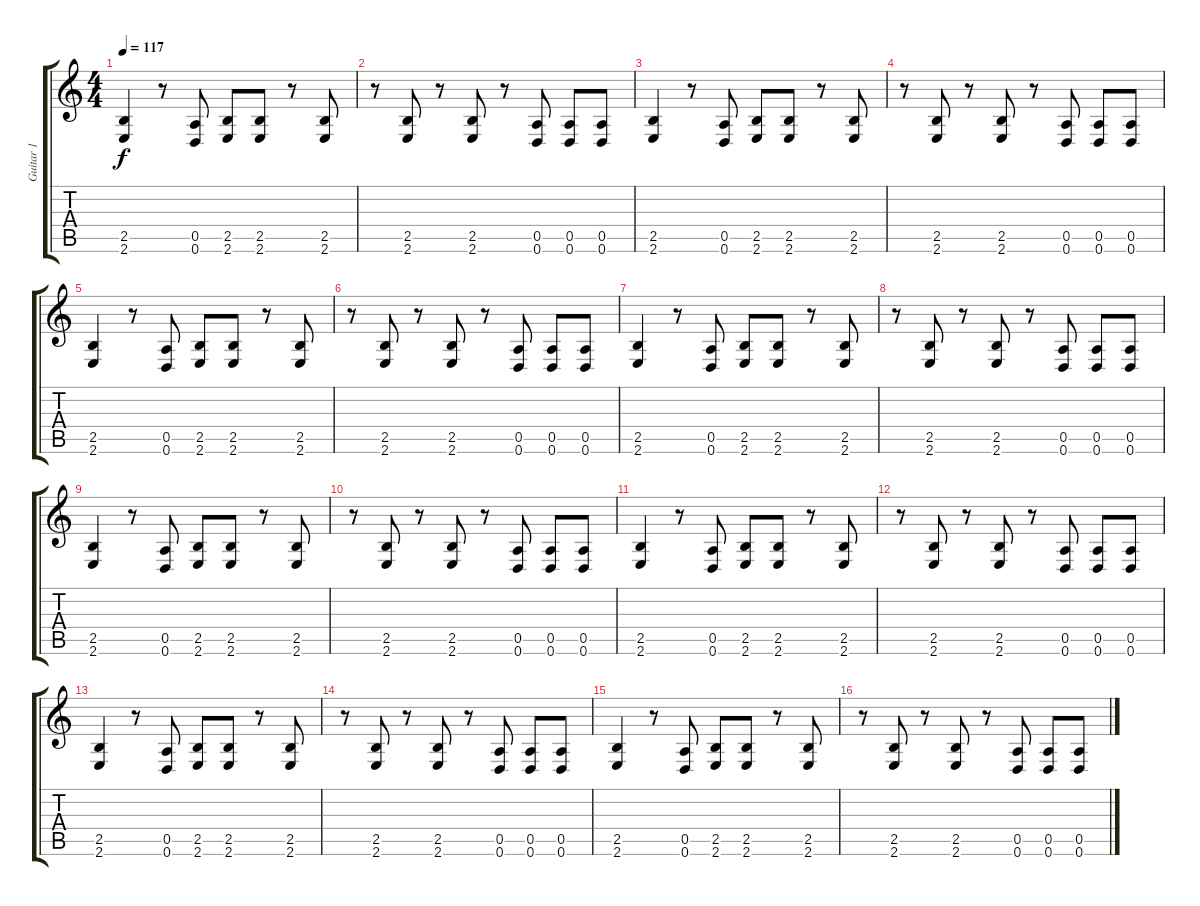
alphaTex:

\track ("Guitar 1" "Guitar 1") {instrument overdrivenguitar}
\staff {score tabs}
\tuning (E4 B3 G3 D3 A2 D2) {hide}
\ts (4 4)
\tempo 117
\clef g2
\ks c
(2.5 2.6).4{dy f instrument overdrivenguitar} r.8 (0.5 0.6).8 (2.5 2.6).8 (2.5 2.6).8 r.8 (2.5 2.6).8 |
r.8 (2.5 2.6).8 r.8 (2.5 2.6).8 r.8 (0.5 0.6).8 (0.5 0.6).8 (0.5 0.6).8 |
(2.5 2.6).4 r.8 (0.5 0.6).8 (2.5 2.6).8 (2.5 2.6).8 r.8 (2.5 2.6).8 |
r.8 (2.5 2.6).8 r.8 (2.5 2.6).8 r.8 (0.5 0.6).8 (0.5 0.6).8 (0.5 0.6).8 |
(2.5 2.6).4 r.8 (0.5 0.6).8 (2.5 2.6).8 (2.5 2.6).8 r.8 (2.5 2.6).8 |
r.8 (2.5 2.6).8 r.8 (2.5 2.6).8 r.8 (0.5 0.6).8 (0.5 0.6).8 (0.5 0.6).8 |
(2.5 2.6).4 r.8 (0.5 0.6).8 (2.5 2.6).8 (2.5 2.6).8 r.8 (2.5 2.6).8 |
r.8 (2.5 2.6).8 r.8 (2.5 2.6).8 r.8 (0.5 0.6).8 (0.5 0.6).8 (0.5 0.6).8 |
(2.5 2.6).4 r.8 (0.5 0.6).8 (2.5 2.6).8 (2.5 2.6).8 r.8 (2.5 2.6).8 |
r.8 (2.5 2.6).8 r.8 (2.5 2.6).8 r.8 (0.5 0.6).8 (0.5 0.6).8 (0.5 0.6).8 |
(2.5 2.6).4 r.8 (0.5 0.6).8 (2.5 2.6).8 (2.5 2.6).8 r.8 (2.5 2.6).8 |
r.8 (2.5 2.6).8 r.8 (2.5 2.6).8 r.8 (0.5 0.6).8 (0.5 0.6).8 (0.5 0.6).8 |
(2.5 2.6).4 r.8 (0.5 0.6).8 (2.5 2.6).8 (2.5 2.6).8 r.8 (2.5 2.6).8 |
r.8 (2.5 2.6).8 r.8 (2.5 2.6).8 r.8 (0.5 0.6).8 (0.5 0.6).8 (0.5 0.6).8 |
(2.5 2.6).4 r.8 (0.5 0.6).8 (2.5 2.6).8 (2.5 2.6).8 r.8 (2.5 2.6).8 |
r.8 (2.5 2.6).8 r.8 (2.5 2.6).8 r.8 (0.5 0.6).8 (0.5 0.6).8 (0.5 0.6).8
